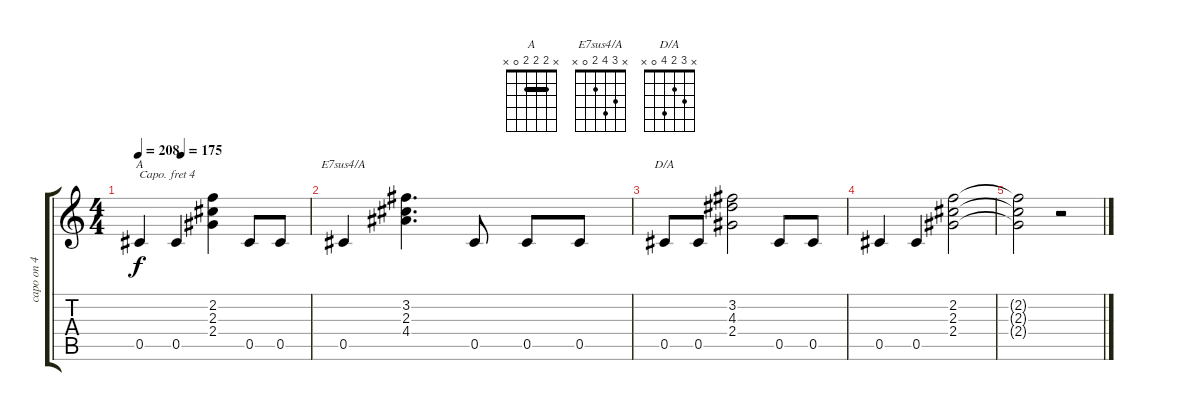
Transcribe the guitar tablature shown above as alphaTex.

\track ("capo on 4" "capo on 4") {instrument acousticguitarsteel}
\staff {score tabs}
\capo 4
\tuning (E4 B3 G3 D3 A2 E2) {hide}
\chord ("A" x 2 2 2 0 x) {barre 2}
\chord ("E7sus4/A" x 3 4 2 0 x)
\chord ("D/A" x 3 2 4 0 x)
\ts (4 4)
\tempo 208
\tempo (175 0.25)
\clef g2
\ks c
0.5.4{ch "A" dy f} 0.5.4 (2.2 2.3 2.4).4 0.5.8 0.5.8 |
0.5.4{ch "E7sus4/A"} (3.2 2.3 4.4).4{d} 0.5.8 0.5.8 0.5.8 |
0.5.8{ch "D/A"} 0.5.8 (3.2 4.3 2.4).2 0.5.8 0.5.8 |
0.5.4 0.5.4 (2.2 2.3 2.4).2 |
(2.2{t} 2.3{t} 2.4{t}).2 r.2
